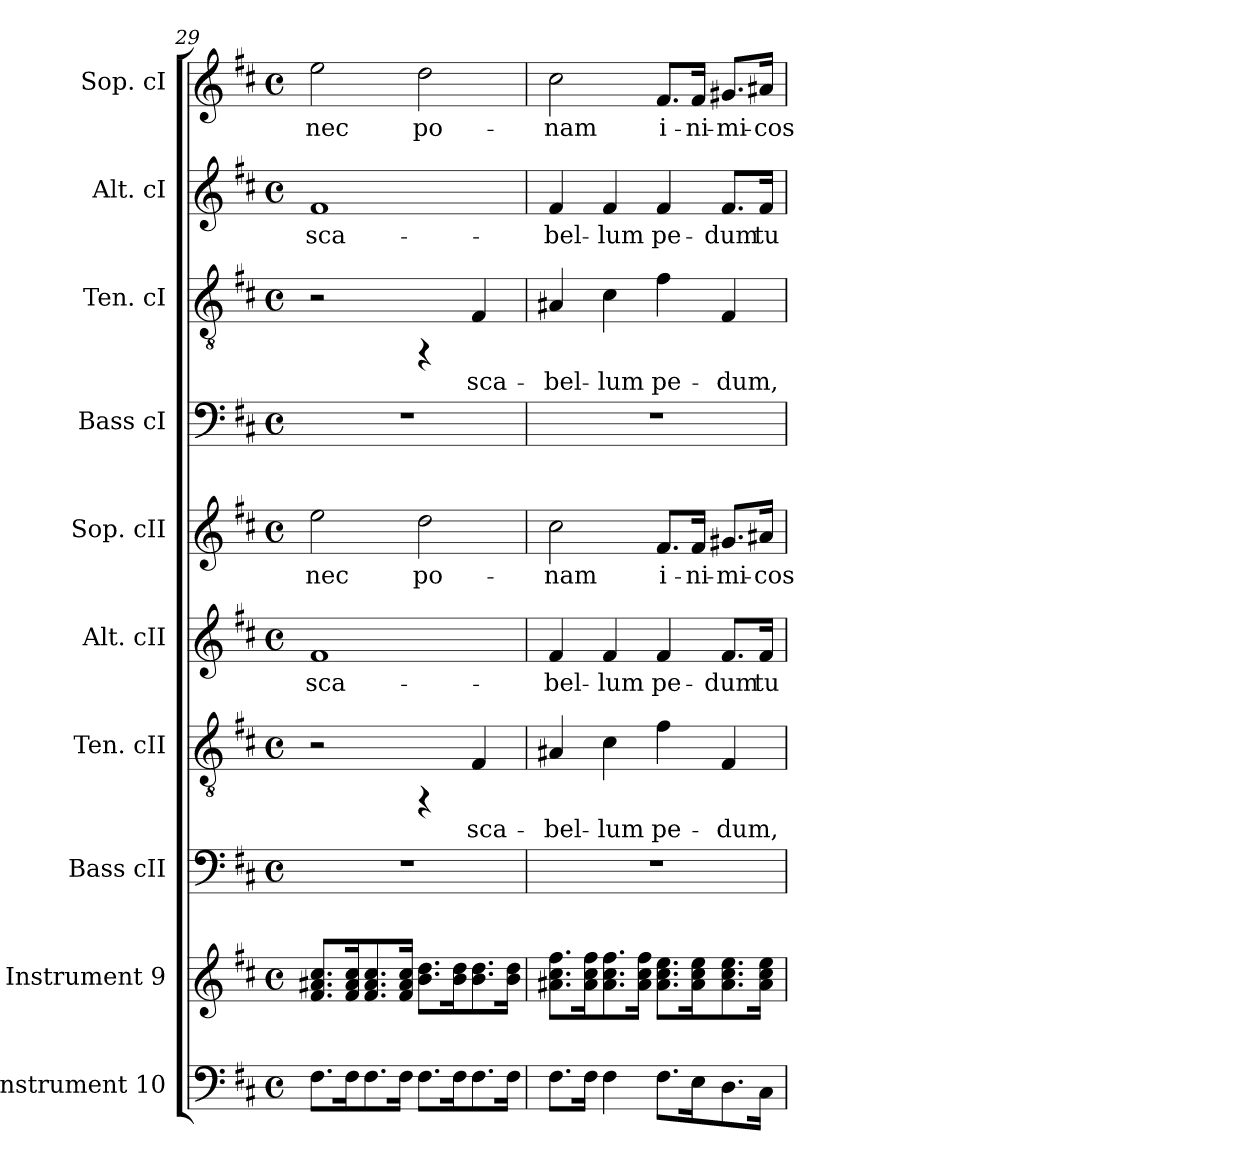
**kern	**kern	**kern	**kern	**text	**kern	**text	**kern	**text	**kern	**kern	**text	**kern	**text	**kern	**text
*part10	*part9	*part8	*part7	*part7	*part6	*part6	*part5	*part5	*part4	*part3	*part3	*part2	*part2	*part1	*part1
*staff10	*staff9	*staff8	*staff7	*staff7	*staff6	*staff6	*staff5	*staff5	*staff4	*staff3	*staff3	*staff2	*staff2	*staff1	*staff1
*I"Instrument 10	*I"Instrument 9	*I"Bass cII	*I"Ten. cII	*	*I"Alt. cII	*	*I"Sop. cII	*	*I"Bass cI	*I"Ten. cI	*	*I"Alt. cI	*	*I"Sop. cI	*
*	*	*I'Bass cII	*I'Ten. cII	*	*I'Alt. cII	*	*I'Sop. cII	*	*I'Bass cI	*I'Ten. cI	*	*I'Alt. cI	*	*I'Sop. cI	*
*clefF4	*clefG2	*clefF4	*clefGv2	*	*clefG2	*	*clefG2	*	*clefF4	*clefGv2	*	*clefG2	*	*clefG2	*
*k[f#c#]	*k[f#c#]	*k[f#c#]	*k[f#c#]	*	*k[f#c#]	*	*k[f#c#]	*	*k[f#c#]	*k[f#c#]	*	*k[f#c#]	*	*k[f#c#]	*
*D:	*D:	*D:	*D:	*	*D:	*	*D:	*	*D:	*D:	*	*D:	*	*D:	*
*M4/4	*M4/4	*M4/4	*M4/4	*	*M4/4	*	*M4/4	*	*M4/4	*M4/4	*	*M4/4	*	*M4/4	*
*met(c)	*met(c)	*met(c)	*met(c)	*	*met(c)	*	*met(c)	*	*met(c)	*met(c)	*	*met(c)	*	*met(c)	*
=29	=29	=29	=29	=29	=29	=29	=29	=29	=29	=29	=29	=29	=29	=29	=29
!	!	!	!	!	!	!LO:LY:b:cj	!	!LO:LY:b:cj	!	!	!	!	!LO:LY:b:cj	!	!LO:LY:b:cj
8.F#\L	8.cc#/ 8.a#X/ 8.f#/L	1r	2r	.	1f#	sca-	2ee\	-nec	1r	2r	.	1f#	sca-	2ee\	-nec
16F#\	16cc#/ 16a#/ 16f#/	.	.	.	.	.	.	.	.	.	.	.	.	.	.
8.F#\	8.cc#/ 8.a#/ 8.f#/	.	.	.	.	.	.	.	.	.	.	.	.	.	.
16F#\J	16cc#/ 16a#/ 16f#/J	.	.	.	.	.	.	.	.	.	.	.	.	.	.
!	!	!	!	!	!	!	!	!LO:LY:b:cj	!	!	!	!	!	!	!LO:LY:b:cj
8.F#\L	8.dd\ 8.b\L	.	4rFF	.	.	.	2dd\	po-	.	4rFF	.	.	.	2dd\	po-
16F#\	16dd\ 16b\	.	.	.	.	.	.	.	.	.	.	.	.	.	.
!	!	!	!	!LO:LY:b:cj	!	!	!	!	!	!	!LO:LY:b:cj	!	!	!	!
8.F#\	8.dd\ 8.b\	.	4F#/	sca-	.	.	.	.	.	4F#/	sca-	.	.	.	.
16F#\J	16dd\ 16b\J	.	.	.	.	.	.	.	.	.	.	.	.	.	.
=30	=30	=30	=30	=30	=30	=30	=30	=30	=30	=30	=30	=30	=30	=30	=30
!	!	!	!	!LO:LY:b:cj	!	!LO:LY:b:cj	!	!LO:LY:b:cj	!	!	!LO:LY:b:cj	!	!LO:LY:b:cj	!	!LO:LY:b:cj
8.F#\L	8.ff#\ 8.cc#\ 8.a#X\L	1r	4A#X/	-bel-	4f#/	-bel-	2cc#\	-nam	1r	4A#X/	-bel-	4f#/	-bel-	2cc#\	-nam
16F#\J	16ff#\ 16cc#\ 16a#\	.	.	.	.	.	.	.	.	.	.	.	.	.	.
!	!	!	!	!LO:LY:b:cj	!	!LO:LY:b:cj	!	!	!	!	!LO:LY:b:cj	!	!LO:LY:b:cj	!	!
4F#\	8.ff#\ 8.cc#\ 8.a#\	.	4c#\	-lum	4f#/	-lum	.	.	.	4c#\	-lum	4f#/	-lum	.	.
.	16ff#\ 16cc#\ 16a#\J	.	.	.	.	.	.	.	.	.	.	.	.	.	.
!	!	!	!	!LO:LY:b:cj	!	!LO:LY:b:cj	!	!LO:LY:b:cj	!	!	!LO:LY:b:cj	!	!LO:LY:b:cj	!	!LO:LY:b:cj
8.F#\L	8.ee\ 8.cc#\ 8.a#\L	.	4f#\	pe-	4f#/	pe-	8.f#/L	i-	.	4f#\	pe-	4f#/	pe-	8.f#/L	i-
!	!	!	!	!	!	!	!	!LO:LY:b:cj	!	!	!	!	!	!	!LO:LY:b:cj
16E\	16ee\ 16cc#\ 16a#\	.	.	.	.	.	16f#/Jk	-ni-	.	.	.	.	.	16f#/Jk	-ni-
!	!	!	!	!LO:LY:b:cj	!	!LO:LY:b:cj	!	!LO:LY:b:cj	!	!	!LO:LY:b:cj	!	!LO:LY:b:cj	!	!LO:LY:b:cj
8.D\	8.ee\ 8.cc#\ 8.a#\	.	4F#/	-dum,	8.f#/L	-dum	8.g#X/L	-mi-	.	4F#/	-dum,	8.f#/L	-dum	8.g#X/L	-mi-
!	!	!	!	!	!	!LO:LY:b:cj	!	!LO:LY:b:cj	!	!	!	!	!LO:LY:b:cj	!	!LO:LY:b:cj
16C#\J	16ee\ 16cc#\ 16a#\J	.	.	.	16f#/Jk	tu-	16a#X/Jk	-cos	.	.	.	16f#/Jk	tu-	16a#X/Jk	-cos
=	=	=	=	=	=	=	=	=	=	=	=	=	=	=	=
*-	*-	*-	*-	*-	*-	*-	*-	*-	*-	*-	*-	*-	*-	*-	*-
